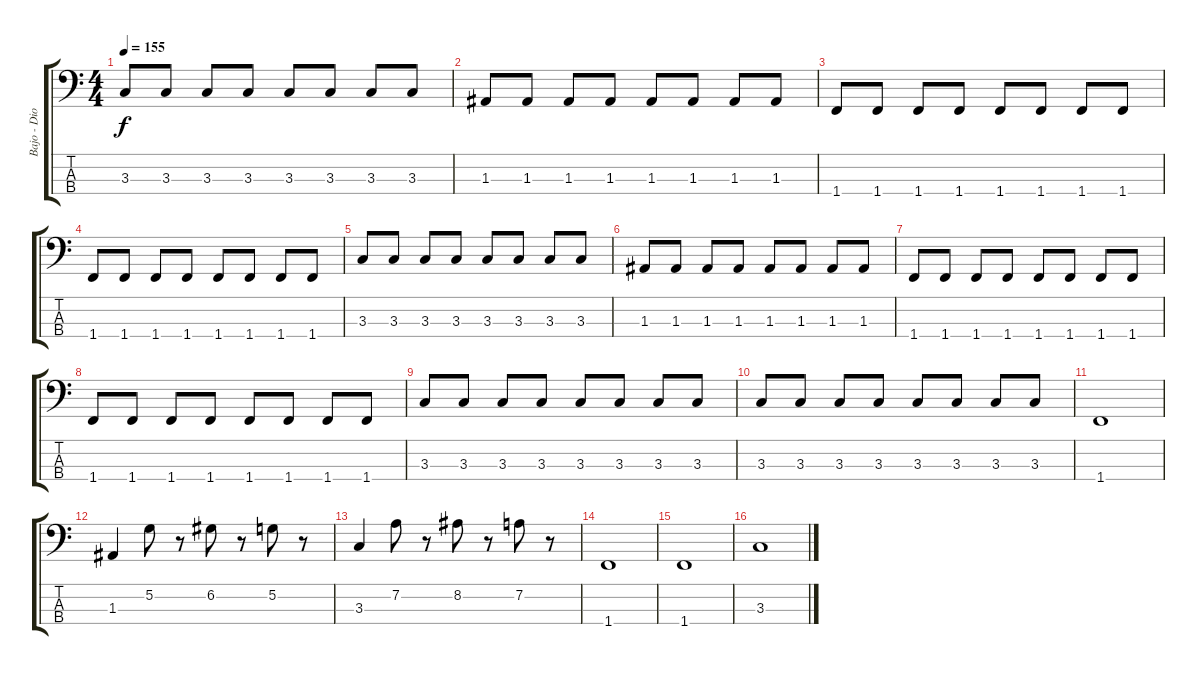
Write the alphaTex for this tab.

\track ("Bajo - Dios" "Bajo - Dio") {instrument electricbassfinger}
\staff {score tabs}
\tuning (G2 D2 A1 E1) {hide}
\ts (4 4)
\tempo 155
\clef f4
\ks c
3.3.8{dy f} 3.3.8 3.3.8 3.3.8 3.3.8 3.3.8 3.3.8 3.3.8 |
1.3.8 1.3.8 1.3.8 1.3.8 1.3.8 1.3.8 1.3.8 1.3.8 |
1.4.8 1.4.8 1.4.8 1.4.8 1.4.8 1.4.8 1.4.8 1.4.8 |
1.4.8 1.4.8 1.4.8 1.4.8 1.4.8 1.4.8 1.4.8 1.4.8 |
3.3.8 3.3.8 3.3.8 3.3.8 3.3.8 3.3.8 3.3.8 3.3.8 |
1.3.8 1.3.8 1.3.8 1.3.8 1.3.8 1.3.8 1.3.8 1.3.8 |
1.4.8 1.4.8 1.4.8 1.4.8 1.4.8 1.4.8 1.4.8 1.4.8 |
1.4.8 1.4.8 1.4.8 1.4.8 1.4.8 1.4.8 1.4.8 1.4.8 |
3.3.8 3.3.8 3.3.8 3.3.8 3.3.8 3.3.8 3.3.8 3.3.8 |
3.3.8 3.3.8 3.3.8 3.3.8 3.3.8 3.3.8 3.3.8 3.3.8 |
1.4.1 |
1.3.4 5.2.8 r.8 6.2.8 r.8 5.2.8 r.8 |
3.3.4 7.2.8 r.8 8.2.8 r.8 7.2.8 r.8 |
1.4.1 |
1.4.1 |
3.3.1
